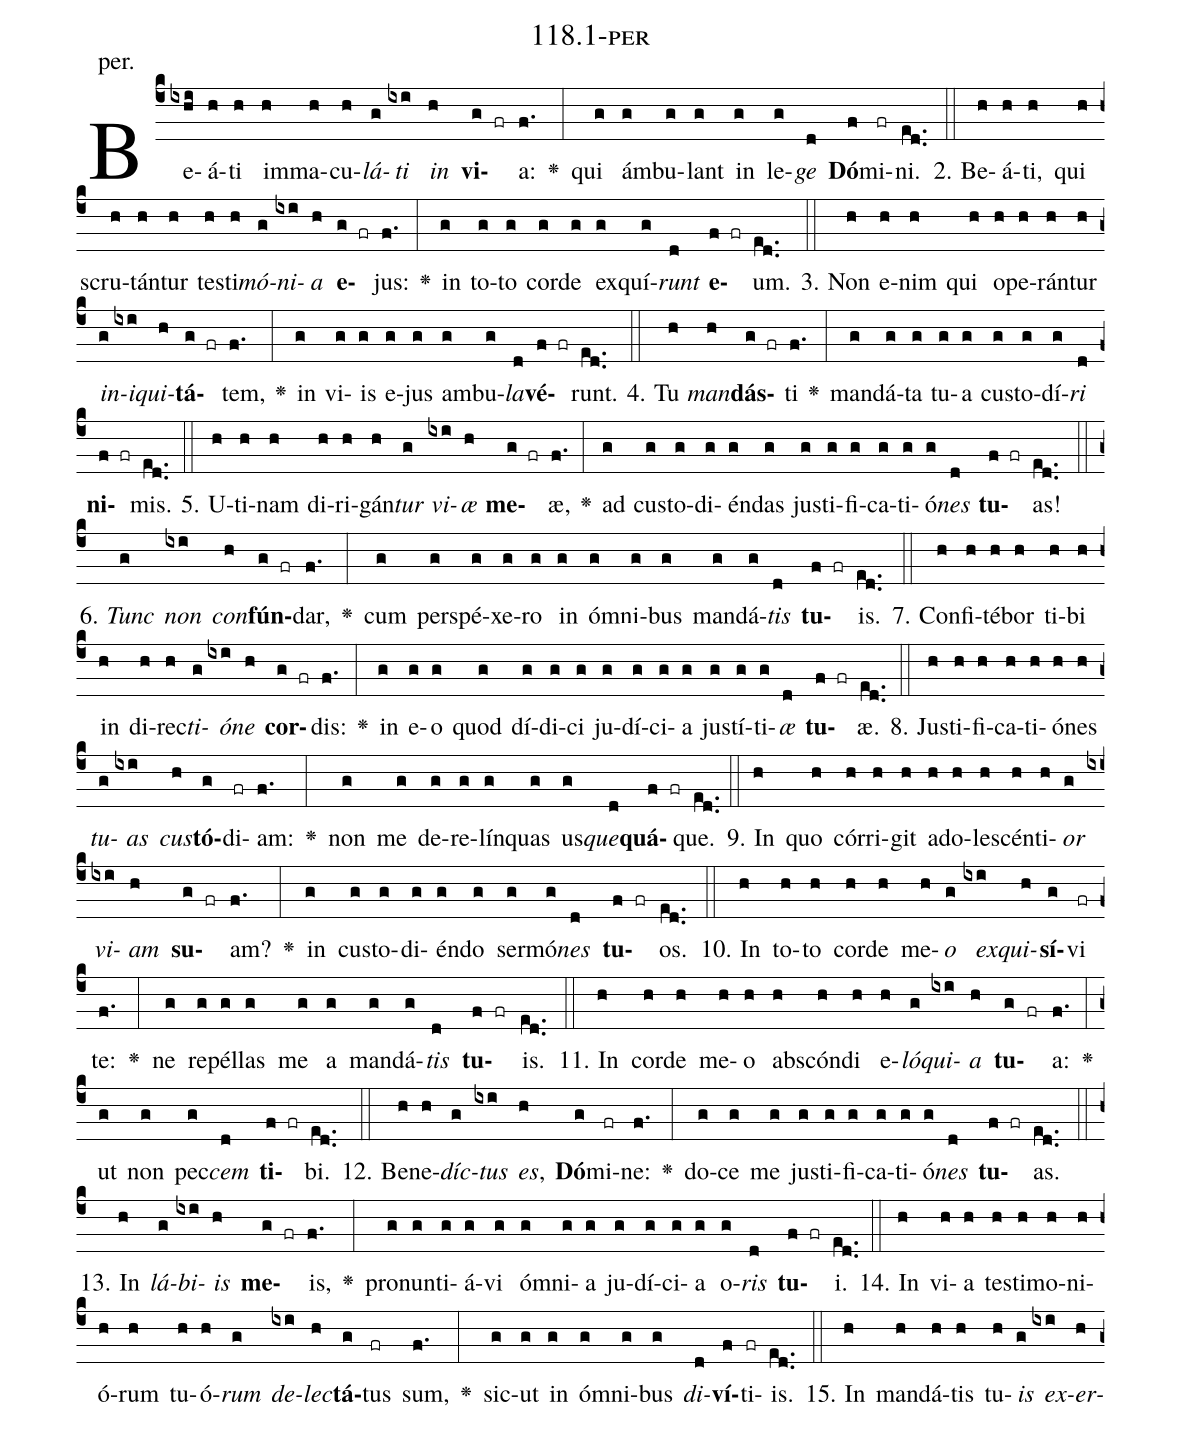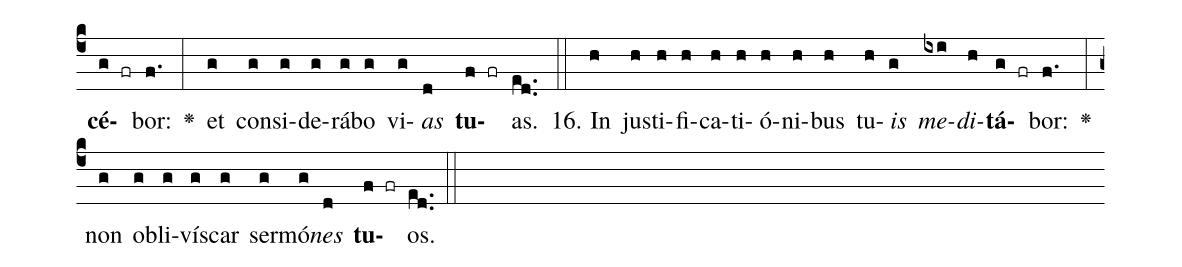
name: 118.1-per;
annotation: per.;
%%
(c4)Be(ixhi)á(h)ti(h) im(h)ma(h)cu(h)<i>lá</i>(g)<i>ti</i>(ixi) <i>in</i>(h) <b>vi</b>(g fr)a:(f.) <v>\greheightstar</v>(:) qui(g) ám(g)bu(g)lant(g) in(g) le(g)<i>ge</i>(d) <b>Dó</b>(f)mi(fr)ni.(ed..) (::)
2. Be(h)á(h)ti,(h) qui(h) scru(h)tán(h)tur(h) tes(h)ti(h)<i>mó</i>(g)<i>ni</i>(ixi)<i>a</i>(h) <b>e</b>(g fr)jus:(f.) <v>\greheightstar</v>(:) in(g) to(g)to(g) cor(g)de(g) ex(g)quí(g)<i>runt</i>(d) <b>e</b>(f fr)um.(ed..) (::)
3. Non(h) e(h)nim(h) qui(h) o(h)pe(h)rán(h)tur(h) <i>in</i>(g)<i>i</i>(ixi)<i>qui</i>(h)<b>tá</b>(g fr)tem,(f.) <v>\greheightstar</v>(:) in(g) vi(g)is(g) e(g)jus(g) am(g)bu(g)<i>la</i>(d)<b>vé</b>(f fr)runt.(ed..) (::)
4. Tu(h) <i>man</i>(h)<b>dás</b>(g fr)ti(f.) <v>\greheightstar</v>(:) man(g)dá(g)ta(g) tu(g)a(g) cus(g)to(g)dí(g)<i>ri</i>(d) <b>ni</b>(f fr)mis.(ed..) (::)
5. U(h)ti(h)nam(h) di(h)ri(h)gán(h)<i>tur</i>(g) <i>vi</i>(ixi)<i>æ</i>(h) <b>me</b>(g fr)æ,(f.) <v>\greheightstar</v>(:) ad(g) cus(g)to(g)di(g)én(g)das(g) jus(g)ti(g)fi(g)ca(g)ti(g)ó(g)<i>nes</i>(d) <b>tu</b>(f fr)as!(ed..) (::)
6. <i>Tunc</i>(g) <i>non</i>(ixi) <i>con</i>(h)<b>fún</b>(g fr)dar,(f.) <v>\greheightstar</v>(:) cum(g) per(g)spé(g)xe(g)ro(g) in(g) óm(g)ni(g)bus(g) man(g)dá(g)<i>tis</i>(d) <b>tu</b>(f fr)is.(ed..) (::)
7. Con(h)fi(h)té(h)bor(h) ti(h)bi(h) in(h) di(h)rec(h)<i>ti</i>(g)<i>ó</i>(ixi)<i>ne</i>(h) <b>cor</b>(g fr)dis:(f.) <v>\greheightstar</v>(:) in(g) e(g)o(g) quod(g) dí(g)di(g)ci(g) ju(g)dí(g)ci(g)a(g) jus(g)tí(g)ti(g)<i>æ</i>(d) <b>tu</b>(f fr)æ.(ed..) (::)
8. Jus(h)ti(h)fi(h)ca(h)ti(h)ó(h)nes(h) <i>tu</i>(g)<i>as</i>(ixi) <i>cus</i>(h)<b>tó</b>(g)di(fr)am:(f.) <v>\greheightstar</v>(:) non(g) me(g) de(g)re(g)lín(g)quas(g) us(g)<i>que</i>(d)<b>quá</b>(f fr)que.(ed..) (::)
9. In(h) quo(h) cór(h)ri(h)git(h) ad(h)o(h)le(h)scén(h)ti(h)<i>or</i>(g) <i>vi</i>(ixi)<i>am</i>(h) <b>su</b>(g fr)am?(f.) <v>\greheightstar</v>(:) in(g) cus(g)to(g)di(g)én(g)do(g) ser(g)mó(g)<i>nes</i>(d) <b>tu</b>(f fr)os.(ed..) (::)
10. In(h) to(h)to(h) cor(h)de(h) me(h)<i>o</i>(g) <i>ex</i>(ixi)<i>qui</i>(h)<b>sí</b>(g)vi(fr) te:(f.) <v>\greheightstar</v>(:) ne(g) re(g)pél(g)las(g) me(g) a(g) man(g)dá(g)<i>tis</i>(d) <b>tu</b>(f fr)is.(ed..) (::)
11. In(h) cor(h)de(h) me(h)o(h) abs(h)cón(h)di(h) e(h)<i>ló</i>(g)<i>qui</i>(ixi)<i>a</i>(h) <b>tu</b>(g fr)a:(f.) <v>\greheightstar</v>(:) ut(g) non(g) pec(g)<i>cem</i>(d) <b>ti</b>(f fr)bi.(ed..) (::)
12. Be(h)ne(h)<i>díc</i>(g)<i>tus</i>(ixi) <i>es</i>,(h) <b>Dó</b>(g)mi(fr)ne:(f.) <v>\greheightstar</v>(:) do(g)ce(g) me(g) jus(g)ti(g)fi(g)ca(g)ti(g)ó(g)<i>nes</i>(d) <b>tu</b>(f fr)as.(ed..) (::)
13. In(h) <i>lá</i>(g)<i>bi</i>(ixi)<i>is</i>(h) <b>me</b>(g fr)is,(f.) <v>\greheightstar</v>(:) pro(g)nun(g)ti(g)á(g)vi(g) óm(g)ni(g)a(g) ju(g)dí(g)ci(g)a(g) o(g)<i>ris</i>(d) <b>tu</b>(f fr)i.(ed..) (::)
14. In(h) vi(h)a(h) tes(h)ti(h)mo(h)ni(h)ó(h)rum(h) tu(h)ó(h)<i>rum</i>(g) <i>de</i>(ixi)<i>lec</i>(h)<b>tá</b>(g)tus(fr) sum,(f.) <v>\greheightstar</v>(:) sic(g)ut(g) in(g) óm(g)ni(g)bus(g) <i>di</i>(d)<b>ví</b>(f)ti(fr)is.(ed..) (::)
15. In(h) man(h)dá(h)tis(h) tu(h)<i>is</i>(g) <i>ex</i>(ixi)<i>er</i>(h)<b>cé</b>(g fr)bor:(f.) <v>\greheightstar</v>(:) et(g) con(g)si(g)de(g)rá(g)bo(g) vi(g)<i>as</i>(d) <b>tu</b>(f fr)as.(ed..) (::)
16. In(h) jus(h)ti(h)fi(h)ca(h)ti(h)ó(h)ni(h)bus(h) tu(h)<i>is</i>(g) <i>me</i>(ixi)<i>di</i>(h)<b>tá</b>(g fr)bor:(f.) <v>\greheightstar</v>(:) non(g) ob(g)li(g)vís(g)car(g) ser(g)mó(g)<i>nes</i>(d) <b>tu</b>(f fr)os.(ed..) (::)
